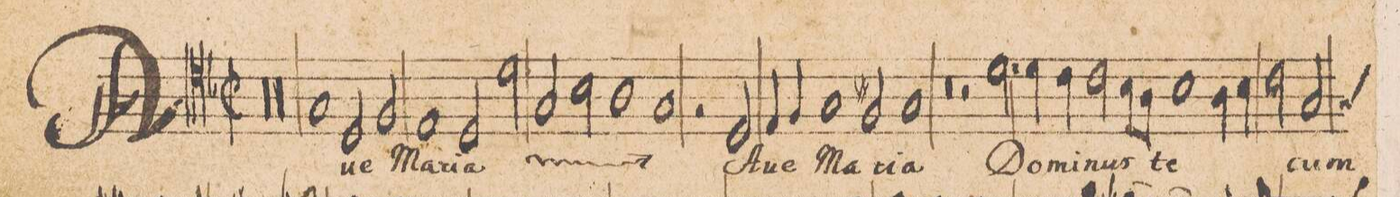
**kern	**text	**text
*I"[TENOR.]	*	*
*clefC4	*	*
*k[b-]	*	*
*met(c|)	*	*
*M2/1	*	*
*all\right	*	*
00r	.	.
=2-	=2-	=2-
=3-	=3-	=3-
00r	.	.
=4-	=4-	=4-
=5-	=5-	=5-
1G	A-	.
2D/	-ue	.
2F/	Ma-	.
=6-	=6-	=6-
1E	-ri-	.
2D/	-a	.
*2\right	*ij	*
2d\	A-	.
=7-	=7-	=7-
2G/	-ue	.
2B-\	Ma-	.
1A	-ri-	.
=8-	=8-	=8-
1G	-a	.
*	*Xij	*
2rG	.	.
2D/	A-	.
=9-	=9-	=9-
4E/	-ve	.
4F/	Ma-	.
1G	-ri-	.
2F#X/	.	.
=10-	=10-	=10-
1G	-a	.
0r	.	.
=11-	=11-	=11-
2r	.	.
2.d\	Do-	.
=12-	=12-	=12-
4d\	-mi-	.
4c\	-nus	.
2c\	te-	.
8B-\L	.	.
8A\J	.	.
1B-\	.	.
=13-	=13-	=13-
4A\	.	.
4B-\	.	.
2c\	.	.
*custos:G	*	*
2G/	-cum	.
=14-	=14-	=14-
*-	*-	*-
